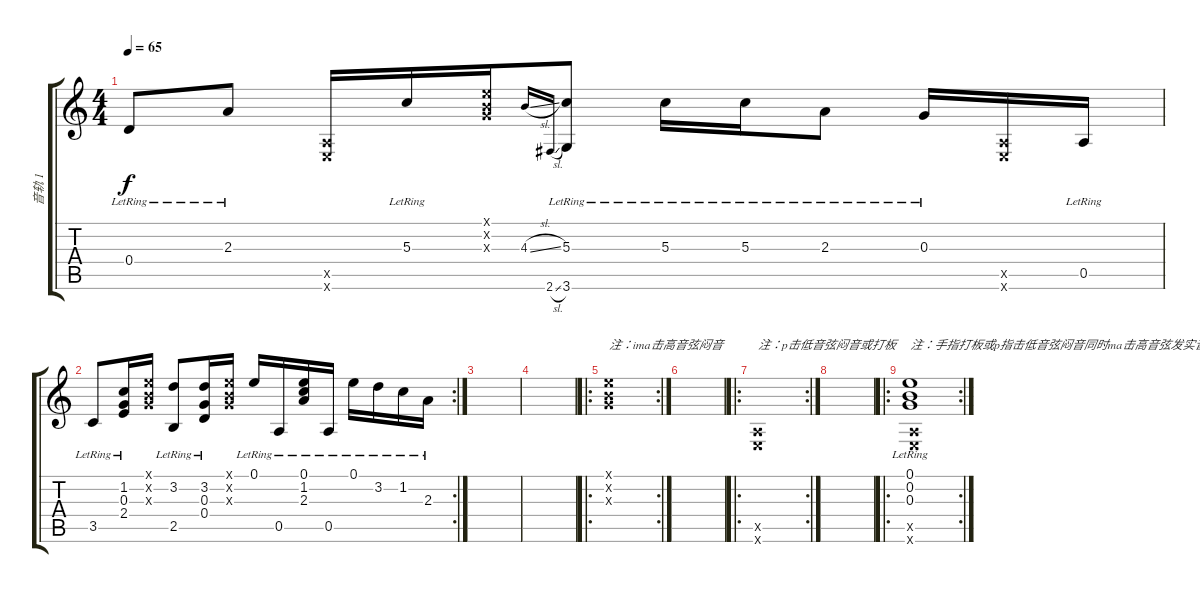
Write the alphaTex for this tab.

\track ("音轨 1" "音轨 1") {instrument acousticguitarsteel}
\staff {score tabs}
\tuning (E4 B3 G3 D3 A2 E2) {hide}
\ts (4 4)
\tempo 65
\clef g2
\ks aminor
0.4{lr}.8{dy f} 2.3{lr}.8 (0.5{x} 0.6{x}).16 5.3{lr}.16 (0.1{x} 0.2{x} 0.3{x}).16 4.3{sl}.16{gr onbeat} 2.6{sl}.16{gr onbeat} (5.3{lr} 3.6{lr}).8 5.3{lr}.16 5.3{lr}.16 2.3{lr}.8 0.3{lr}.16 (0.5{x} 0.6{x}).16 0.5{lr}.16 |
\rc 2
3.5{lr}.8 (1.2{lr} 0.3{lr} 2.4{lr}).16 (0.1{x} 0.2{x} 0.3{x}).16 (3.2{lr} 2.5{lr}).8 (3.2{lr} 0.3{lr} 0.4{lr}).16 (0.1{x} 0.2{x} 0.3{x}).16 0.1{lr}.16{txt ""} 0.5{lr}.16 (0.1{lr} 1.2{lr} 2.3{lr}).16 0.5{lr}.16 0.1{lr}.16 3.2{lr}.16 1.2{lr}.16 2.3{lr}.16 |
|
|
\ro
\rc 2
(0.1{x} 0.2{x} 0.3{x}).1{txt "注：ima击高音弦闷音"} |
|
\ro
\rc 2
(0.5{x} 0.6{x}).1{txt "注：p击低音弦闷音或打板"} |
|
\ro
\rc 2
(0.1{lr} 0.2{lr} 0.3{lr} 0.5{x} 0.6{x}).1{txt "注：手指打板或p指击低音弦闷音同时ma击高音弦发实音"}
